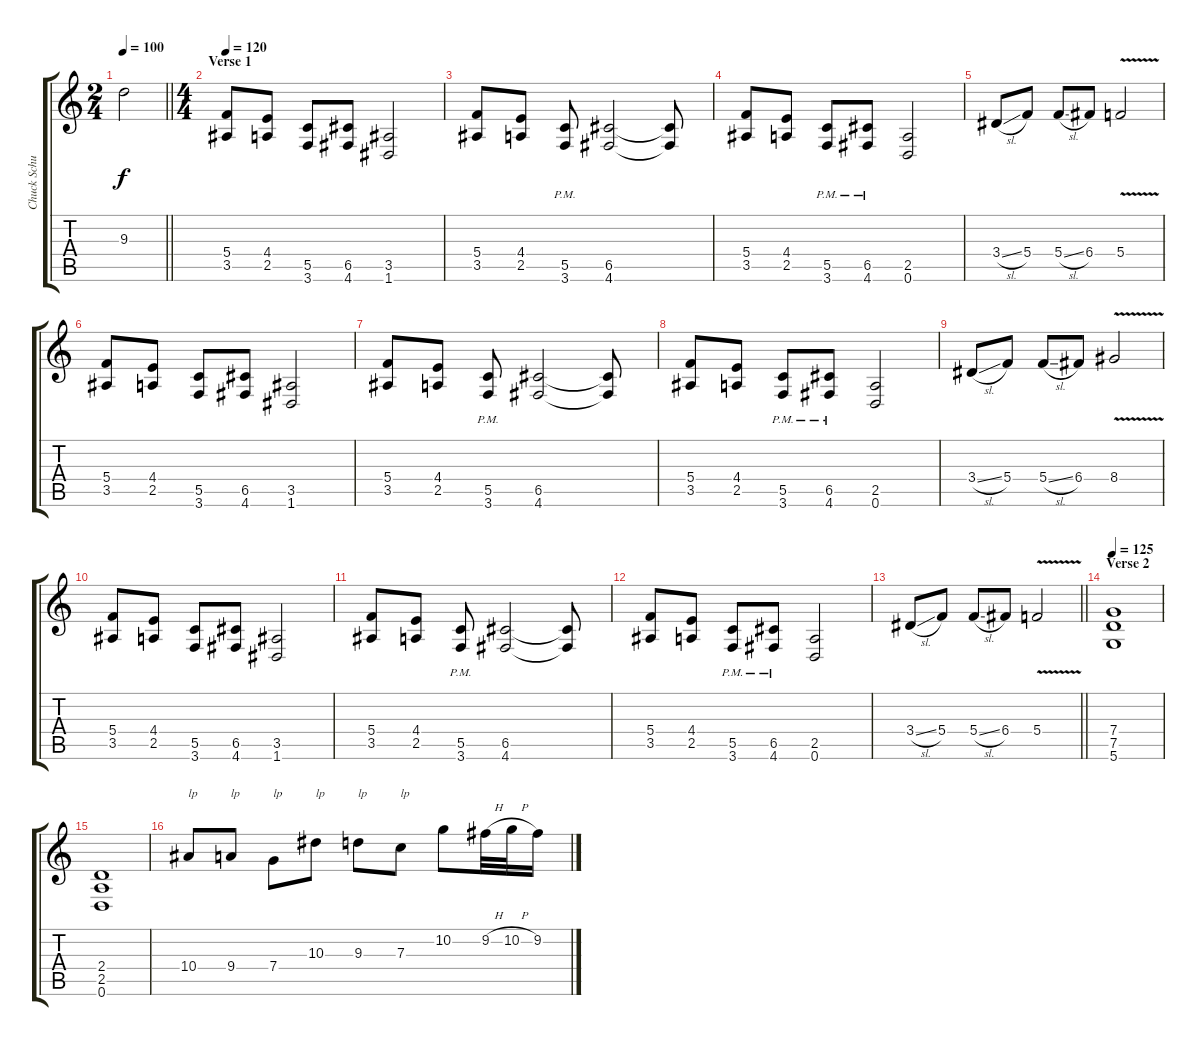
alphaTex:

\track ("Chuck Schuldiner" "Chuck Schu") {instrument distortionguitar}
\staff {score tabs}
\tuning (D4 A3 F3 C3 G2 D2) {hide}
\ts (2 4)
\tempo 100
\clef g2
\barLineRight lightlight
\ks c
9.3{t}.2{dy f} |
\ts (4 4)
\section ("" "Verse 1")
\tempo 120
(5.4 3.5).8{instrument distortionguitar} (4.4 2.5).8 (5.5 3.6).8 (6.5 4.6).8 (3.5 1.6).2 |
(5.4 3.5).8 (4.4 2.5).8 (5.5{pm} 3.6{pm}).8 (6.5 4.6).2 (6.5{t} 4.6{t}).8 |
(5.4 3.5).8 (4.4 2.5).8 (5.5{pm} 3.6{pm}).8 (6.5{pm} 4.6{pm}).8 (2.5 0.6).2 |
3.4{sl}.8 5.4.8 5.4{sl}.8 6.4.8 5.4{v}.2 |
(5.4 3.5).8{instrument distortionguitar} (4.4 2.5).8 (5.5 3.6).8 (6.5 4.6).8 (3.5 1.6).2 |
(5.4 3.5).8 (4.4 2.5).8 (5.5{pm} 3.6{pm}).8 (6.5 4.6).2 (6.5{t} 4.6{t}).8 |
(5.4 3.5).8 (4.4 2.5).8 (5.5{pm} 3.6{pm}).8 (6.5{pm} 4.6{pm}).8 (2.5 0.6).2 |
3.4{sl}.8 5.4.8 5.4{sl}.8 6.4.8 8.4{v}.2 |
(5.4 3.5).8{instrument distortionguitar} (4.4 2.5).8 (5.5 3.6).8 (6.5 4.6).8 (3.5 1.6).2 |
(5.4 3.5).8 (4.4 2.5).8 (5.5{pm} 3.6{pm}).8 (6.5 4.6).2 (6.5{t} 4.6{t}).8 |
(5.4 3.5).8 (4.4 2.5).8 (5.5{pm} 3.6{pm}).8 (6.5{pm} 4.6{pm}).8 (2.5 0.6).2 |
\barLineRight lightlight
3.4{sl}.8 5.4.8 5.4{sl}.8 6.4.8 5.4{v}.2 |
\section ("" "Verse 2")
\tempo 125
(7.4 7.5 5.6).1 |
(2.4 2.5 0.6).1 |
10.4.8{txt "lp"} 9.4.8{txt "lp"} 7.4.8{txt "lp"} 10.3.8{txt "lp"} 9.3.8{txt "lp"} 7.3.8{txt "lp"} 10.2.8 9.2{h}.32 10.2{h}.32 9.2.16
